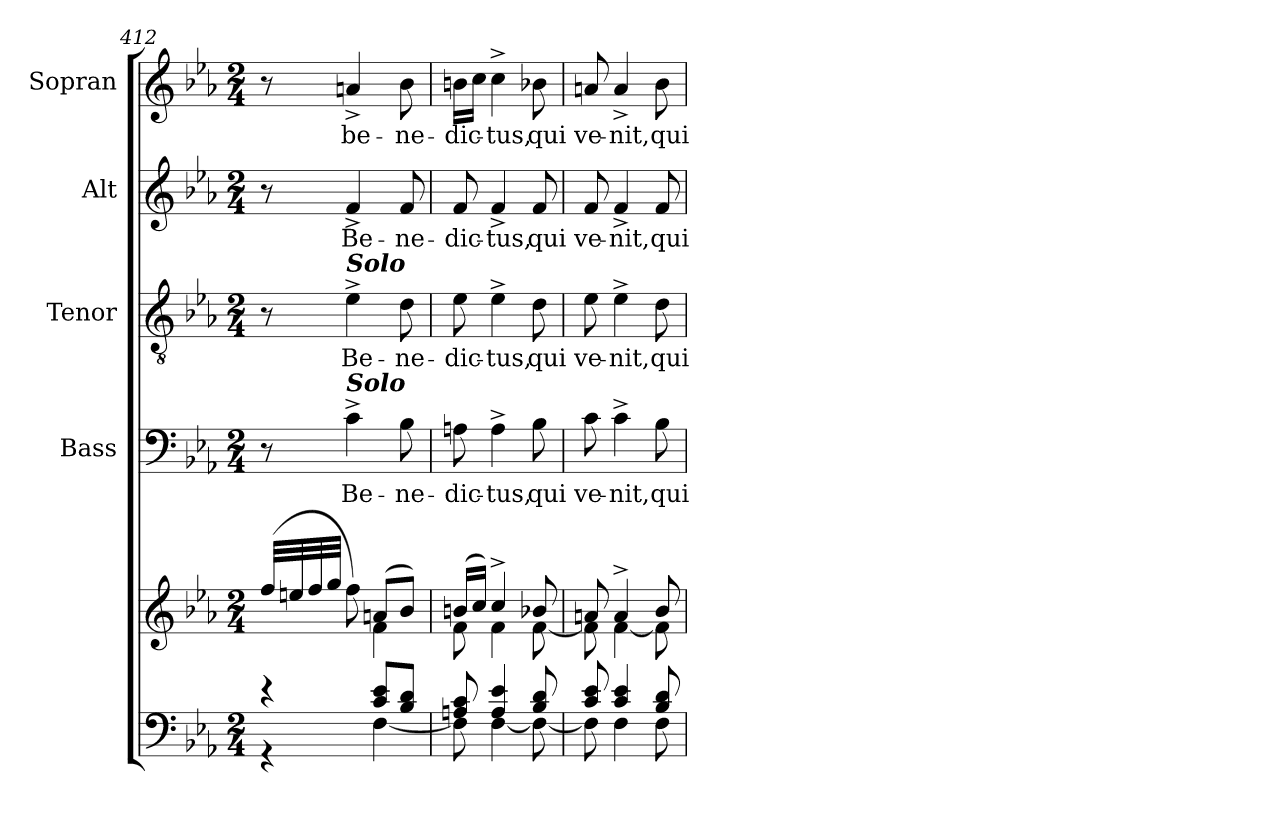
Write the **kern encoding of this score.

**kern	**kern	**kern	**text	**kern	**text	**kern	**text	**kern	**text
*part5	*part5	*part4	*part4	*part3	*part3	*part2	*part2	*part1	*part1
*staff6	*staff5	*staff4	*staff4	*staff3	*staff3	*staff2	*staff2	*staff1	*staff1
*	*	*I"Bass	*	*I"Tenor	*	*I"Alt	*	*I"Sopran	*
*	*	*I'B.	*	*I'T.	*	*I'A.	*	*I'S.	*
*clefF4	*clefG2	*clefF4	*	*clefGv2	*	*clefG2	*	*clefG2	*
*k[b-e-a-]	*k[b-e-a-]	*k[b-e-a-]	*	*k[b-e-a-]	*	*k[b-e-a-]	*	*k[b-e-a-]	*
*E-:	*E-:	*E-:	*	*E-:	*	*E-:	*	*E-:	*
*M2/4	*M2/4	*M2/4	*	*M2/4	*	*M2/4	*	*M2/4	*
=412	=412	=412	=412	=412	=412	=412	=412	=412	=412
*^	*^	*	*	*	*	*	*	*	*
4r	4r	(>32ff\LLL	4ryy	8r	.	8r	.	8r	.	8r	.
.	.	32een/	.	.	.	.	.	.	.	.	.
.	.	32ff/	.	.	.	.	.	.	.	.	.
.	.	32gg/JJJ	.	.	.	.	.	.	.	.	.
!	!	!	!	!	!	!LO:TX:a:Bi:t=Solo	!	!	!	!	!
!	!	!	!	!LO:TX:a:Bi:t=Solo	!	!	!	!	!	!	!
!	!	!	!	!	!LO:LY:b	!	!LO:LY:b	!	!LO:LY:b	!	!LO:LY:b
.	.	8ff\)	.	4c^>\	Be-	4e-^>\	Be-	4f^</	Be-	4an^</	be-
8c/ 8e-/L	[<4F\	(>8an/L	4f\	.	.	.	.	.	.	.	.
!	!	!	!	!	!LO:LY:b	!	!LO:LY:b	!	!LO:LY:b	!	!LO:LY:b
8B-/ 8d/J	.	8b-/J)	.	8B-\	-ne-	8d\	-ne-	8f/	-ne-	8b-\	-ne-
=413	=413	=413	=413	=413	=413	=413	=413	=413	=413	=413	=413
!	!	!	!	!	!LO:LY:b	!	!LO:LY:b	!	!LO:LY:b	!	!LO:LY:b
8An/ 8c/	8F\]	(>16bn/LL	8f\	8An\	-dic-	8e-\	-dic-	8f/	-dic-	16bn\LL	-dic-
.	.	16cc/JJ)	.	.	.	.	.	.	.	16cc\JJ	.
!	!	!	!	!	!LO:LY:b	!	!LO:LY:b	!	!LO:LY:b	!	!LO:LY:b
4A/ 4e-/	[<4F\	4cc^>/	4f\	4A^>\	-tus,	4e-^>\	-tus,	4f^</	-tus,	4cc^>\	-tus,
!	!	!	!	!	!LO:LY:b	!	!LO:LY:b	!	!LO:LY:b	!	!LO:LY:b
8B-/ 8d/	8F\_	8b-X/	[<8f\	8B-\	qui	8d\	qui	8f/	qui	8b-X\	qui
=414	=414	=414	=414	=414	=414	=414	=414	=414	=414	=414	=414
!	!	!	!	!	!LO:LY:b	!	!LO:LY:b	!	!LO:LY:b	!	!LO:LY:b
8c/ 8e-/	8F\]	8an/	8f\]	8c\	ve-	8e-\	ve-	8f/	ve-	8an/	ve-
!	!	!	!	!	!LO:LY:b	!	!LO:LY:b	!	!LO:LY:b	!	!LO:LY:b
4c/ 4e-/	4F\	4a^>/	[<4f\	4c^>\	-nit,	4e-^>\	-nit,	4f^</	-nit,	4a^</	-nit,
!	!	!	!	!	!LO:LY:b	!	!LO:LY:b	!	!LO:LY:b	!	!LO:LY:b
8B-/ 8d/	8F\	8b-/	8f\]	8B-\	qui	8d\	qui	8f/	qui	8b-\	qui
*v	*v	*	*	*	*	*	*	*	*	*	*
*	*v	*v	*	*	*	*	*	*	*	*
=	=	=	=	=	=	=	=	=	=
*-	*-	*-	*-	*-	*-	*-	*-	*-	*-
